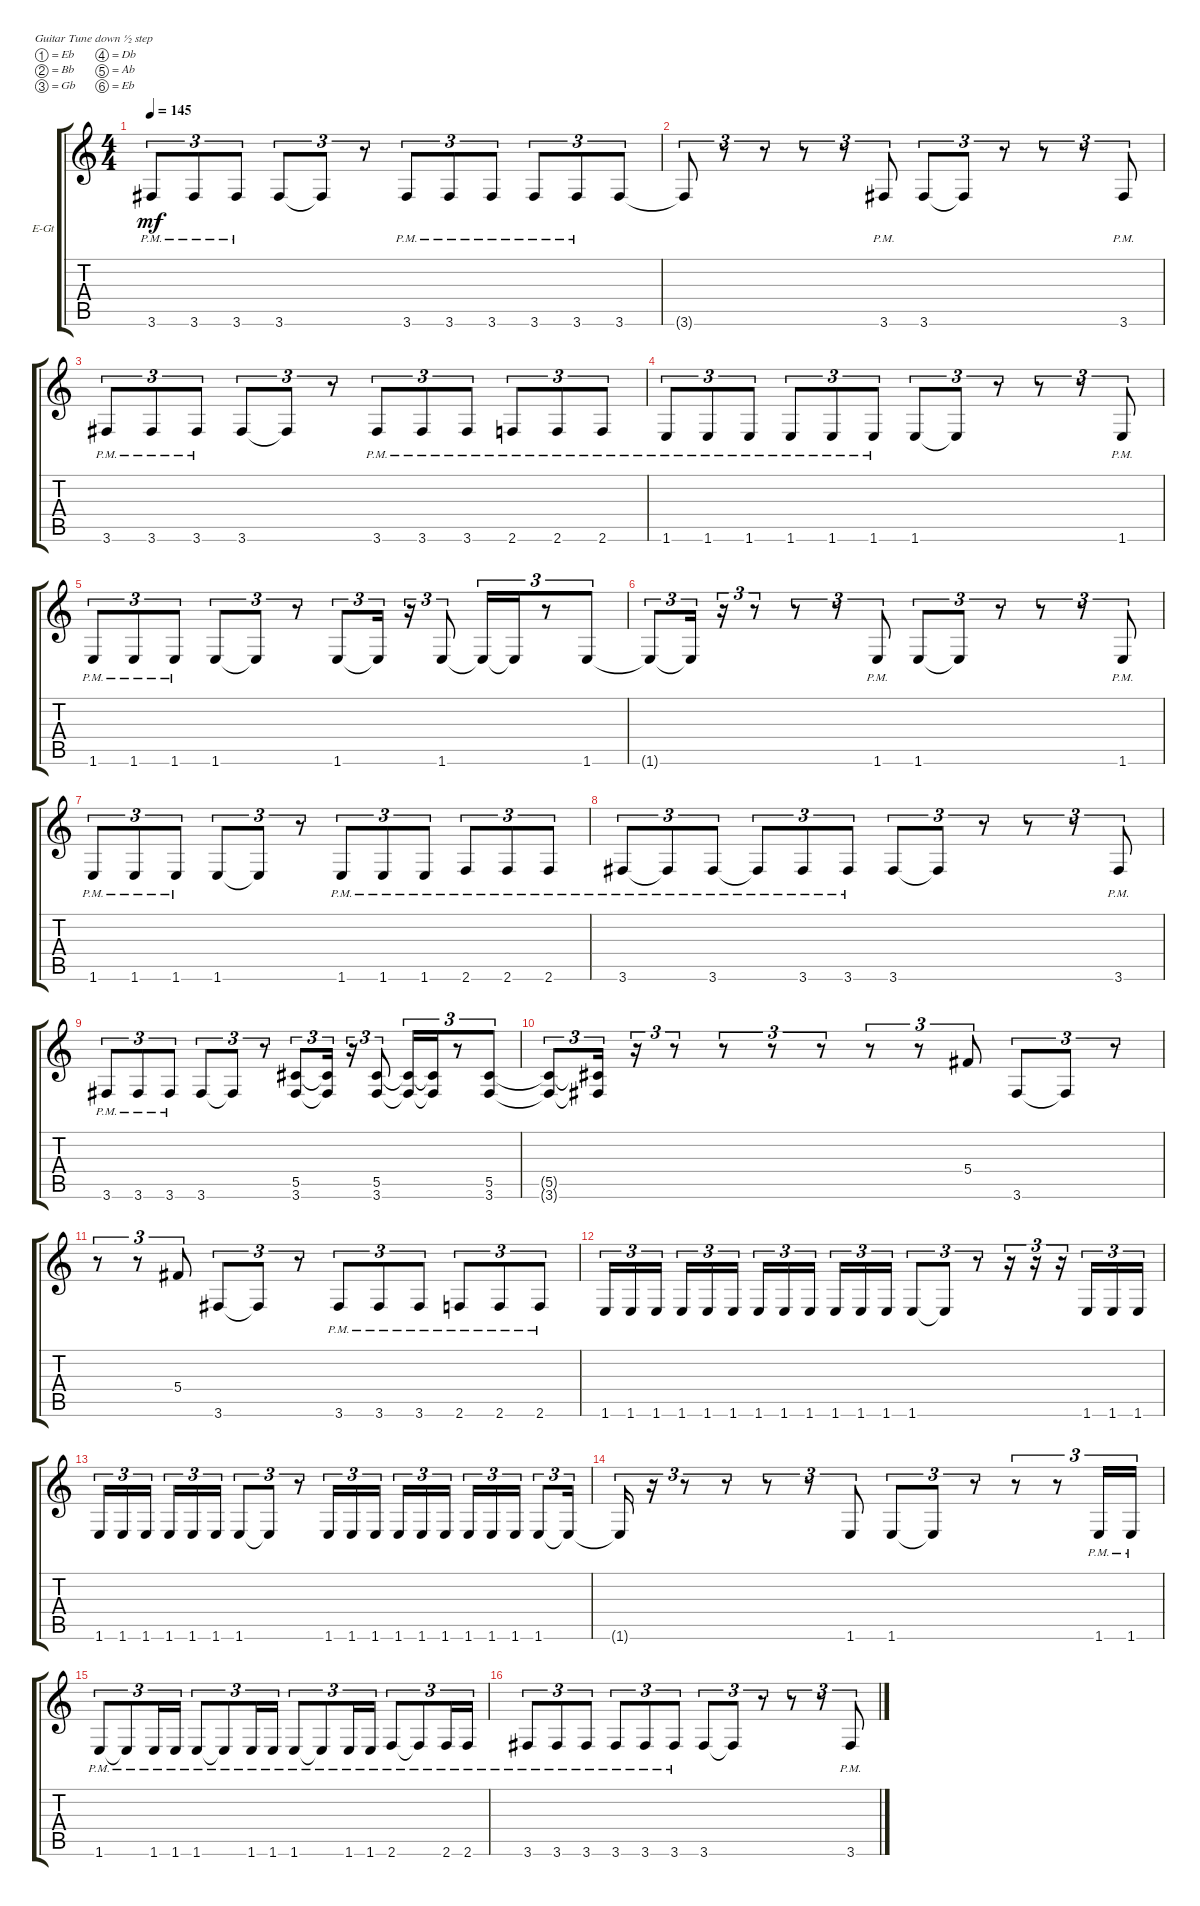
\bracketExtendMode groupsimilarinstruments
\firstSystemTrackNameOrientation horizontal
\otherSystemsTrackNameOrientation horizontal
\track ("right" "E-Gt") {instrument distortionguitar}
\staff {score tabs}
\tuning (Eb4 Bb3 Gb3 Db3 Ab2 Eb2)
\ts (4 4)
\tempo 145
\clef g2
\ks c
3.6{pm}.8{tu (3 2) dy mf} 3.6{pm}.8{tu (3 2)} 3.6{pm}.8{tu (3 2)} 3.6.8{tu (3 2)} 3.6{t}.8{tu (3 2)} r.8{tu (3 2)} 3.6{pm}.8{tu (3 2)} 3.6{pm}.8{tu (3 2)} 3.6{pm}.8{tu (3 2)} 3.6{pm}.8{tu (3 2)} 3.6{pm}.8{tu (3 2)} 3.6.8{tu (3 2)} |
3.6{t}.8{tu (3 2)} r.8{tu (3 2)} r.8{tu (3 2)} r.8{tu (3 2)} r.8{tu (3 2)} 3.6{pm}.8{tu (3 2)} 3.6.8{tu (3 2)} 3.6{t}.8{tu (3 2)} r.8{tu (3 2)} r.8{tu (3 2)} r.8{tu (3 2)} 3.6{pm}.8{tu (3 2)} |
3.6{pm}.8{tu (3 2)} 3.6{pm}.8{tu (3 2)} 3.6{pm}.8{tu (3 2)} 3.6.8{tu (3 2)} 3.6{t}.8{tu (3 2)} r.8{tu (3 2)} 3.6{pm}.8{tu (3 2)} 3.6{pm}.8{tu (3 2)} 3.6{pm}.8{tu (3 2)} 2.6{pm}.8{tu (3 2)} 2.6{pm}.8{tu (3 2)} 2.6{pm}.8{tu (3 2)} |
1.6{pm}.8{tu (3 2)} 1.6{pm}.8{tu (3 2)} 1.6{pm}.8{tu (3 2)} 1.6{pm}.8{tu (3 2)} 1.6{pm}.8{tu (3 2)} 1.6{pm}.8{tu (3 2)} 1.6.8{tu (3 2)} 1.6{t}.8{tu (3 2)} r.8{tu (3 2)} r.8{tu (3 2)} r.8{tu (3 2)} 1.6{pm}.8{tu (3 2)} |
1.6{pm}.8{tu (3 2)} 1.6{pm}.8{tu (3 2)} 1.6{pm}.8{tu (3 2)} 1.6.8{tu (3 2)} 1.6{t}.8{tu (3 2)} r.8{tu (3 2)} 1.6.8{tu (3 2)} 1.6{t}.16{tu (3 2)} r.16{tu (3 2)} 1.6.8{tu (3 2)} 1.6{t}.16{tu (3 2)} 1.6{t}.16{tu (3 2)} r.8{tu (3 2)} 1.6.8{tu (3 2)} |
1.6{t}.8{tu (3 2)} 1.6{t}.16{tu (3 2)} r.16{tu (3 2)} r.8{tu (3 2)} r.8{tu (3 2)} r.8{tu (3 2)} 1.6{pm}.8{tu (3 2)} 1.6.8{tu (3 2)} 1.6{t}.8{tu (3 2)} r.8{tu (3 2)} r.8{tu (3 2)} r.8{tu (3 2)} 1.6{pm}.8{tu (3 2)} |
1.6{pm}.8{tu (3 2)} 1.6{pm}.8{tu (3 2)} 1.6{pm}.8{tu (3 2)} 1.6.8{tu (3 2)} 1.6{t}.8{tu (3 2)} r.8{tu (3 2)} 1.6{pm}.8{tu (3 2)} 1.6{pm}.8{tu (3 2)} 1.6{pm}.8{tu (3 2)} 2.6{pm}.8{tu (3 2)} 2.6{pm}.8{tu (3 2)} 2.6{pm}.8{tu (3 2)} |
3.6{pm}.8{tu (3 2)} 3.6{pm t}.8{tu (3 2)} 3.6{pm}.8{tu (3 2)} 3.6{pm t}.8{tu (3 2)} 3.6{pm}.8{tu (3 2)} 3.6{pm}.8{tu (3 2)} 3.6.8{tu (3 2)} 3.6{t}.8{tu (3 2)} r.8{tu (3 2)} r.8{tu (3 2)} r.8{tu (3 2)} 3.6{pm}.8{tu (3 2)} |
3.6{pm}.8{tu (3 2)} 3.6{pm}.8{tu (3 2)} 3.6{pm}.8{tu (3 2)} 3.6.8{tu (3 2)} 3.6{t}.8{tu (3 2)} r.8{tu (3 2)} (3.6 5.5).8{tu (3 2)} (3.6{t} 5.5{t}).16{tu (3 2)} r.16{tu (3 2)} (3.6 5.5).8{tu (3 2)} (3.6{t} 5.5{t}).16{tu (3 2)} (3.6{t} 5.5{t}).16{tu (3 2)} r.8{tu (3 2)} (3.6 5.5).8{tu (3 2)} |
(3.6{t} 5.5{t}).8{tu (3 2)} (3.6{t} 5.5{t}).16{tu (3 2)} r.16{tu (3 2)} r.8{tu (3 2)} r.8{tu (3 2)} r.8{tu (3 2)} r.8{tu (3 2)} r.8{tu (3 2)} r.8{tu (3 2)} 5.4.8{tu (3 2)} 3.6.8{tu (3 2)} 3.6{t}.8{tu (3 2)} r.8{tu (3 2)} |
r.8{tu (3 2)} r.8{tu (3 2)} 5.4.8{tu (3 2)} 3.6.8{tu (3 2)} 3.6{t}.8{tu (3 2)} r.8{tu (3 2)} 3.6{pm}.8{tu (3 2)} 3.6{pm}.8{tu (3 2)} 3.6{pm}.8{tu (3 2)} 2.6{pm}.8{tu (3 2)} 2.6{pm}.8{tu (3 2)} 2.6{pm}.8{tu (3 2)} |
1.6.16{tu (3 2)} 1.6.16{tu (3 2)} 1.6.16{tu (3 2)} 1.6.16{tu (3 2)} 1.6.16{tu (3 2)} 1.6.16{tu (3 2)} 1.6.16{tu (3 2)} 1.6.16{tu (3 2)} 1.6.16{tu (3 2)} 1.6.16{tu (3 2)} 1.6.16{tu (3 2)} 1.6.16{tu (3 2)} 1.6.8{tu (3 2)} 1.6{t}.8{tu (3 2)} r.8{tu (3 2)} r.16{tu (3 2)} r.16{tu (3 2)} r.16{tu (3 2)} 1.6.16{tu (3 2)} 1.6.16{tu (3 2)} 1.6.16{tu (3 2)} |
1.6.16{tu (3 2)} 1.6.16{tu (3 2)} 1.6.16{tu (3 2)} 1.6.16{tu (3 2)} 1.6.16{tu (3 2)} 1.6.16{tu (3 2)} 1.6.8{tu (3 2)} 1.6{t}.8{tu (3 2)} r.8{tu (3 2)} 1.6.16{tu (3 2)} 1.6.16{tu (3 2)} 1.6.16{tu (3 2)} 1.6.16{tu (3 2)} 1.6.16{tu (3 2)} 1.6.16{tu (3 2)} 1.6.16{tu (3 2)} 1.6.16{tu (3 2)} 1.6.16{tu (3 2)} 1.6.8{tu (3 2)} 1.6{t}.16{tu (3 2)} |
1.6{t}.16{tu (3 2)} r.16{tu (3 2)} r.8{tu (3 2)} r.8{tu (3 2)} r.8{tu (3 2)} r.8{tu (3 2)} 1.6.8{tu (3 2)} 1.6.8{tu (3 2)} 1.6{t}.8{tu (3 2)} r.8{tu (3 2)} r.8{tu (3 2)} r.8{tu (3 2)} 1.6{pm}.16{tu (3 2)} 1.6{pm}.16{tu (3 2)} |
1.6{pm}.8{tu (3 2)} 1.6{pm t}.8{tu (3 2)} 1.6{pm}.16{tu (3 2)} 1.6{pm}.16{tu (3 2)} 1.6{pm}.8{tu (3 2)} 1.6{pm t}.8{tu (3 2)} 1.6{pm}.16{tu (3 2)} 1.6{pm}.16{tu (3 2)} 1.6{pm}.8{tu (3 2)} 1.6{pm t}.8{tu (3 2)} 1.6{pm}.16{tu (3 2)} 1.6{pm}.16{tu (3 2)} 2.6{pm}.8{tu (3 2)} 2.6{pm t}.8{tu (3 2)} 2.6{pm}.16{tu (3 2)} 2.6{pm}.16{tu (3 2)} |
3.6{pm}.8{tu (3 2)} 3.6{pm}.8{tu (3 2)} 3.6{pm}.8{tu (3 2)} 3.6{pm}.8{tu (3 2)} 3.6{pm}.8{tu (3 2)} 3.6{pm}.8{tu (3 2)} 3.6.8{tu (3 2)} 3.6{t}.8{tu (3 2)} r.8{tu (3 2)} r.8{tu (3 2)} r.8{tu (3 2)} 3.6{pm}.8{tu (3 2)}
